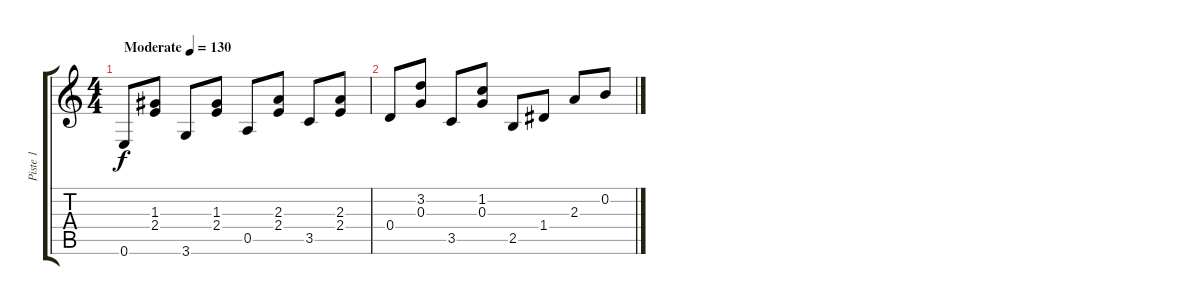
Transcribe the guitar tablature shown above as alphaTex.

\track ("Piste 1" "Piste 1") {instrument electricguitarclean}
\staff {score tabs}
\tuning (E4 B3 G3 D3 A2 E2) {hide}
\ts (4 4)
\tempo (130 "Moderate")
\clef g2
\ks c
0.6.8{dy f instrument electricguitarclean} (1.3 2.4).8 3.6.8 (1.3 2.4).8 0.5.8 (2.3 2.4).8 3.5.8 (2.3 2.4).8 |
0.4.8 (3.2 0.3).8 3.5.8 (1.2 0.3).8 2.5.8 1.4.8 2.3.8 0.2.8
